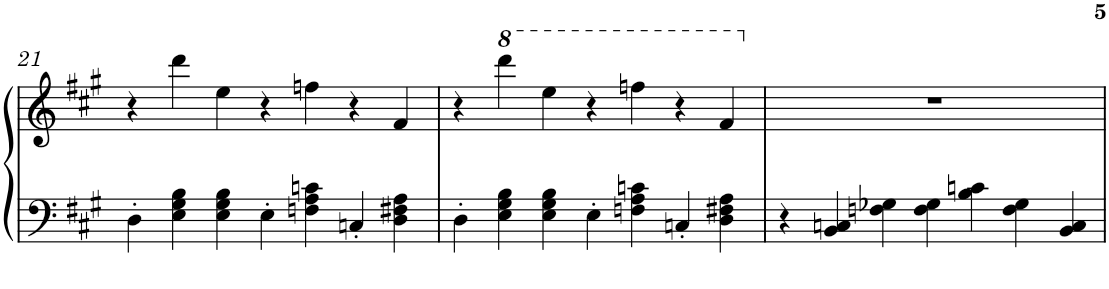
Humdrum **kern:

**kern	**kern
*part1	*part1
*staff2	*staff1
*I"Grand Piano	*
*I'Pno.	*
!!LO:PB:g=z
*clefF4	*clefG2
*k[f#c#g#]	*k[f#c#g#]
*A:	*A:
*M7/4	*M7/4
=21	=21
4D'\	4r
4E\ 4G#\ 4B\	4ddd\
4E\ 4G#\ 4B\	4ee\
4E'\	4r
4Fn\ 4A\ 4cn\	4ffn\
4Cn'/	4r
4D\ 4F#X\ 4A\	4f#/
=22	=22
4D'\	4r
*	*8va
4E\ 4G#\ 4B\	4dddd\
4E\ 4G#\ 4B\	4eee\
4E'\	4r
4Fn\ 4A\ 4cn\	4fffn\
4Cn'/	4r
4D\ 4F#X\ 4A\	4ff#/
=23	=23
*	*X8va
4r	1..r
4BB/ 4Cn/	.
4Fn\ 4G-X\	.
4F\ 4G-\	.
4B\ 4cn\	.
4F\ 4G-\	.
4BB/ 4C/	.
=	=
*-	*-
